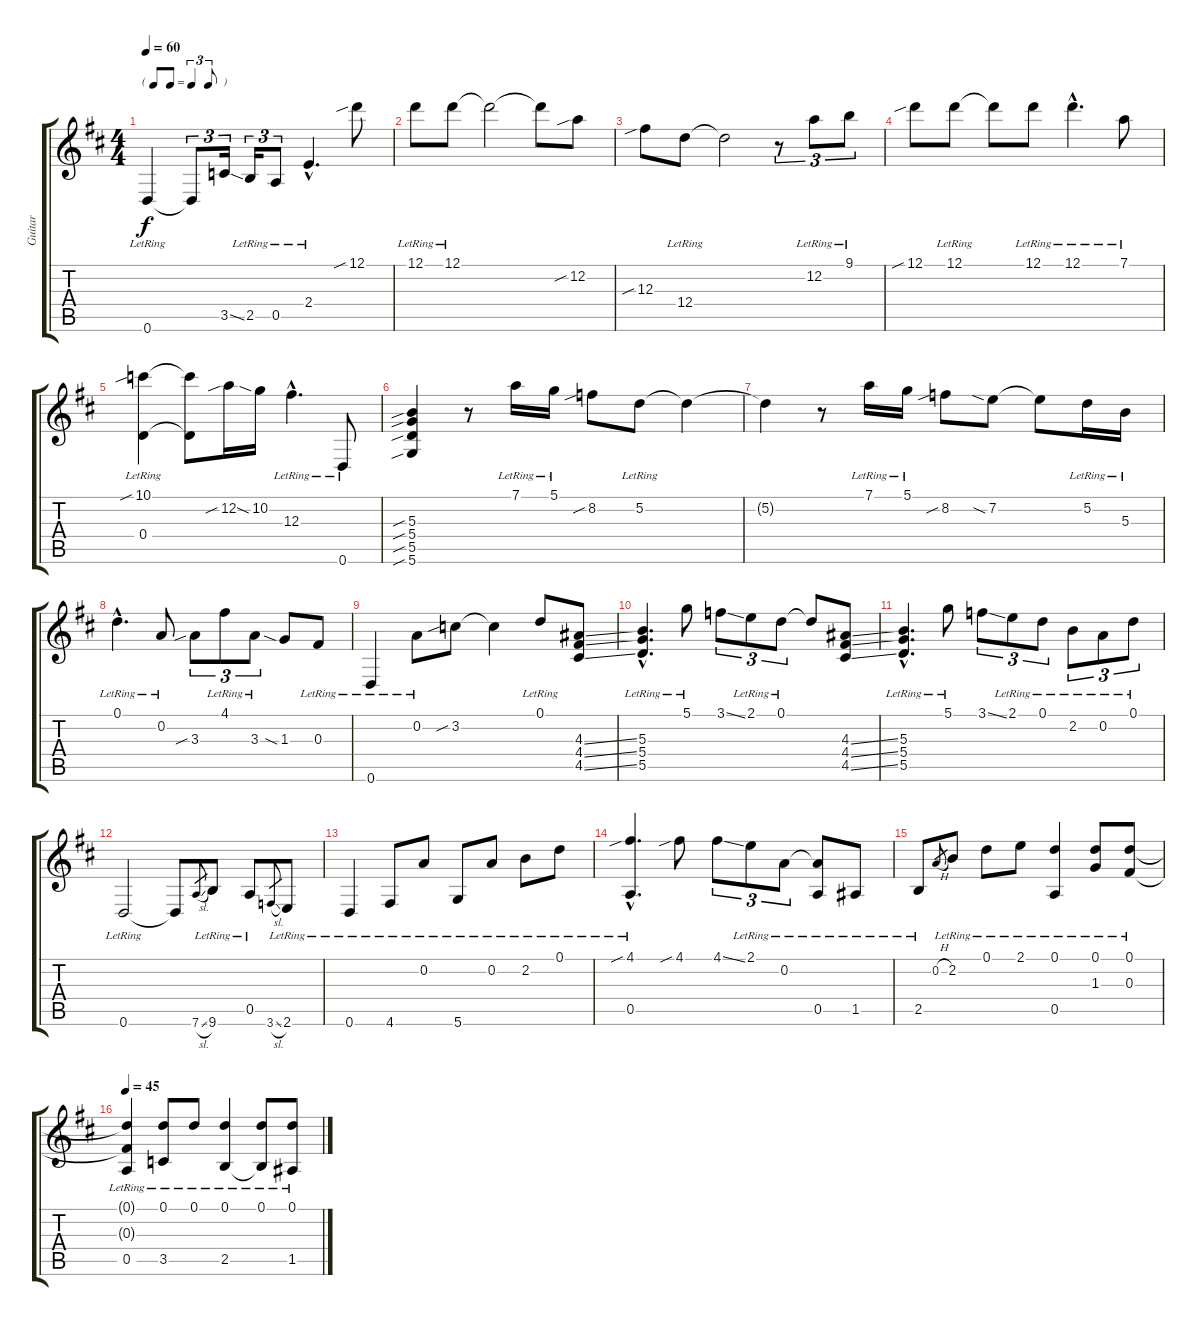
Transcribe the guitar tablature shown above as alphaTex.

\track ("Guitar" "Guitar") {instrument electricguitarjazz}
\staff {score tabs}
\tuning (D4 A3 Gb3 D3 A2 D2) {hide}
\ts (4 4)
\tf triplet8th
\tempo 60
\clef g2
\ks d
0.6{lr}.4{dy f} 0.6{t}.8{tu (3 2)} 3.5{ss}.16{tu (3 2)} 2.5{lr}.16{tu (3 2)} 0.5{lr}.8{tu (3 2)} 2.4{hac lr}.4{d} 12.1{sib}.8 |
12.1{lr}.8 12.1{lr}.8 12.1{t}.2 12.1{t}.8 12.2{sib}.8 |
12.3{sib}.8 12.4{lr}.8 12.4{t}.2 r.8{tu (3 2)} 12.2{lr}.8{tu (3 2)} 9.1{lr}.8{tu (3 2)} |
12.1{sib}.8 12.1{lr}.8 12.1{t}.8 12.1{lr}.8 12.1{hac lr}.4{d} 7.1{lr}.8 |
(10.1{sib} 0.4{lr}).4 (10.1{t} 0.4{t}).8 12.2{sib}.16 10.2{sia}.16 12.3{hac lr}.4{d} 0.6{lr}.8 |
(5.3{sib} 5.4{sib} 5.5{sib} 5.6{sib}).4 r.8 7.1{lr}.16 5.1{lr}.16 8.2{sib}.8 5.2{lr}.8 5.2{t}.4 |
5.2{t}.4 r.8 7.1{lr}.16 5.1{lr}.16 8.2{sib}.8 7.2{sia}.8 7.2{t}.8 5.2{lr}.16 5.3{lr}.16 |
0.1{hac lr}.4{d} 0.2{lr}.8 3.3{sib}.8{tu (3 2)} 4.1{lr}.8{tu (3 2)} 3.3{lr}.8{tu (3 2)} 1.3{sia}.8 0.3{lr}.8 |
0.6{lr}.4 0.2{lr}.8 3.2{sib}.8 3.2{t}.4 0.1{lr}.8 (4.3{ss} 4.4{ss} 4.5{ss}).8 |
(5.3{hac lr} 5.4{hac lr} 5.5{hac lr}).4{d} 5.1{lr}.8 3.1{ss}.8{tu (3 2)} 2.1{lr}.8{tu (3 2)} 0.1{lr}.8{tu (3 2)} 0.1{t}.8 (4.3{ss} 4.4{ss} 4.5{ss}).8 |
(5.3{hac lr} 5.4{hac lr} 5.5{hac lr}).4{d} 5.1{lr}.8 3.1{ss}.8{tu (3 2)} 2.1{lr}.8{tu (3 2)} 0.1{lr}.8{tu (3 2)} 2.2{lr}.8{tu (3 2)} 0.2{lr}.8{tu (3 2)} 0.1{lr}.8{tu (3 2)} |
0.6{lr}.2 0.6{t}.8 7.6{sl}.8{gr} 9.6{lr}.8 0.5{lr}.8 3.6{sl}.8{gr} 2.6{lr}.8 |
0.6{lr}.4 4.6{lr}.8 0.2{lr}.8 5.6{lr}.8 0.2{lr}.8 2.2{lr}.8 0.1{lr}.8 |
(4.1{sib hac} 0.5{hac lr}).4{d} 4.1{sib}.8 4.1{ss}.8{tu (3 2)} 2.1{lr}.8{tu (3 2)} 0.2{lr}.8{tu (3 2)} (0.2{t} 0.5{lr}).8 1.5{lr}.8 |
2.5{lr}.8 0.2{h}.8{gr} 2.2{lr}.8 0.1{lr}.8 2.1{lr}.8 (0.1{lr} 0.5{lr}).4 (0.1{lr} 1.3{lr}).8 (0.1{lr} 0.3{lr}).8 |
\tempo 45
(0.1{t} 0.3{t} 0.5{lr}).4 (0.1{lr} 3.5{lr}).8 0.1{lr}.8 (0.1{lr} 2.5{lr}).4 (0.1{lr} 2.5{t}).8 (0.1{lr} 1.5{lr}).8
